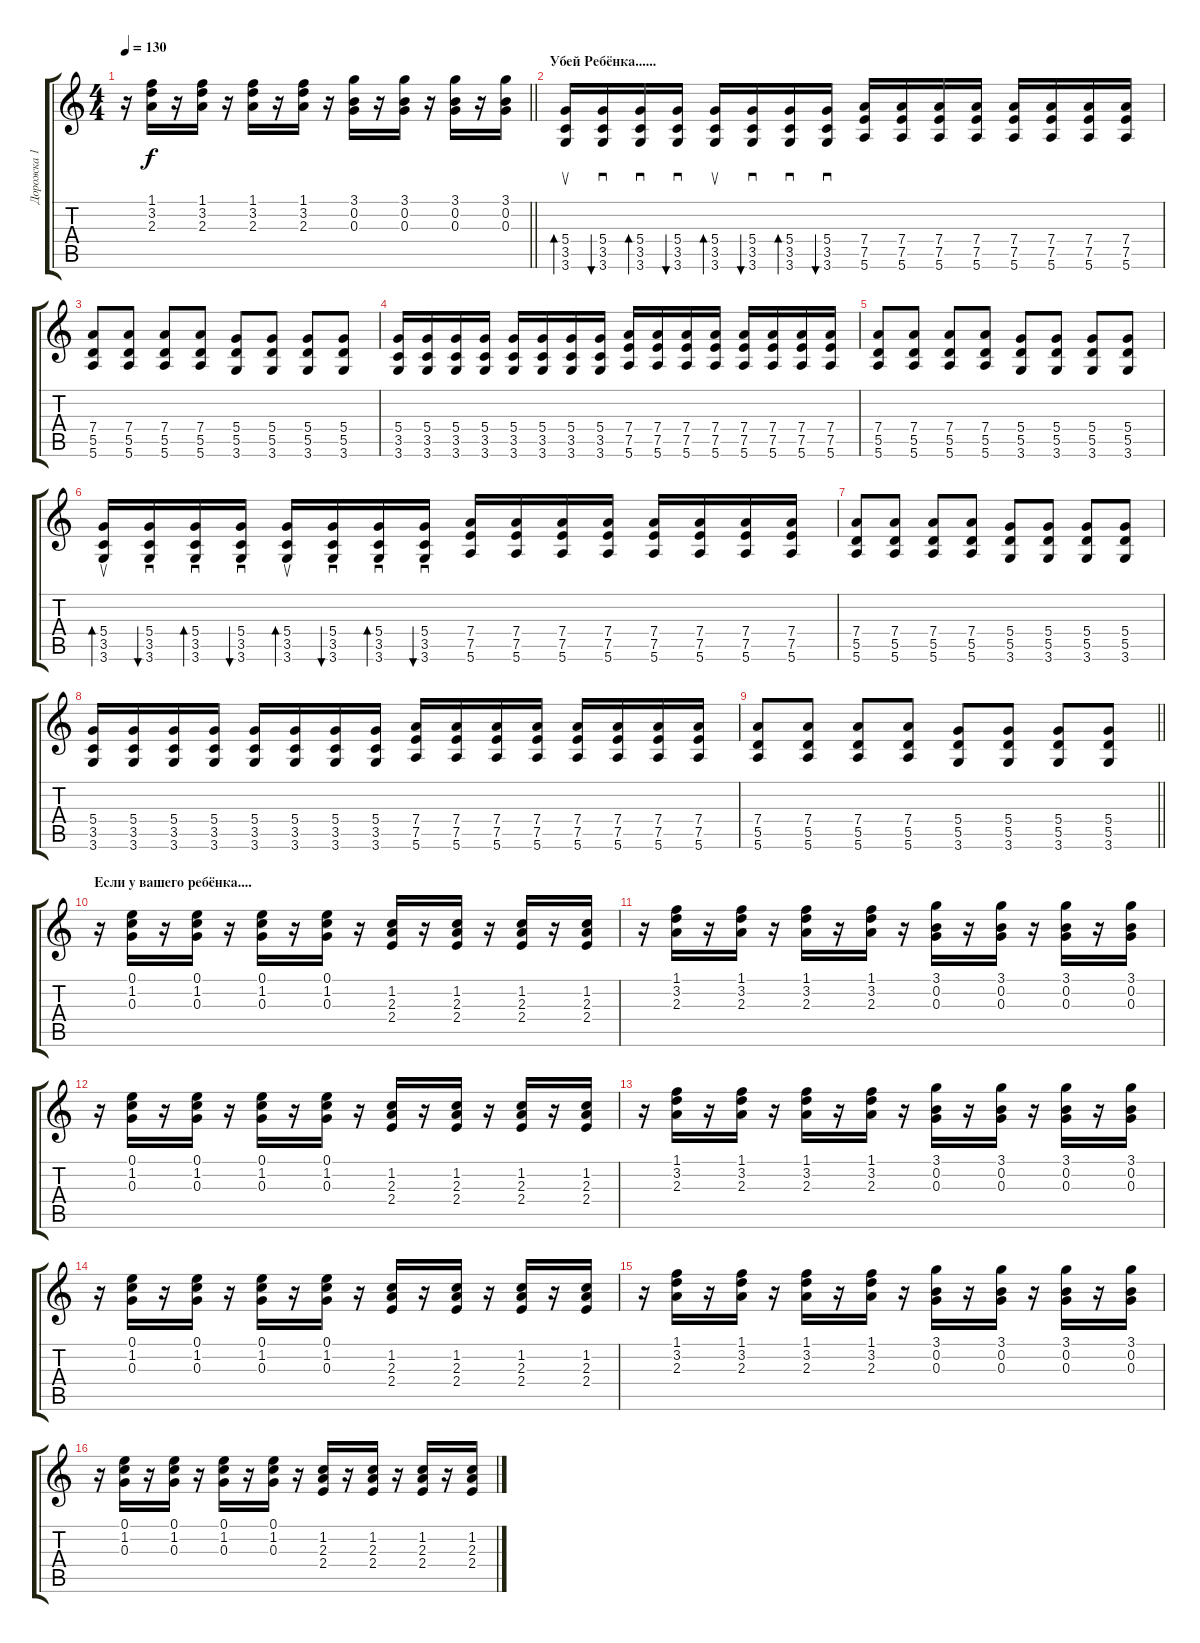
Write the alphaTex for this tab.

\track ("Дорожка 1" "Дорожка 1") {instrument distortionguitar}
\staff {score tabs}
\tuning (E4 B3 G3 D3 A2 E2) {hide}
\ts (4 4)
\tempo 130
\clef g2
\barLineRight lightlight
\ks c
r.16{dy f} (1.1 3.2 2.3).16 r.16 (1.1 3.2 2.3).16 r.16 (1.1 3.2 2.3).16 r.16 (1.1 3.2 2.3).16 r.16 (3.1 0.2 0.3).16 r.16 (3.1 0.2 0.3).16 r.16 (3.1 0.2 0.3).16 r.16 (3.1 0.2 0.3).16 |
\section ("" "Убей Ребёнка......")
(5.4 3.5 3.6).16{su bd 60} (5.4 3.5 3.6).16{sd bu 60} (5.4 3.5 3.6).16{sd bd 60} (5.4 3.5 3.6).16{sd bu 60} (5.4 3.5 3.6).16{su bd 60} (5.4 3.5 3.6).16{sd bu 60} (5.4 3.5 3.6).16{sd bd 60} (5.4 3.5 3.6).16{sd bu 60} (7.4 7.5 5.6).16 (7.4 7.5 5.6).16 (7.4 7.5 5.6).16 (7.4 7.5 5.6).16 (7.4 7.5 5.6).16 (7.4 7.5 5.6).16 (7.4 7.5 5.6).16 (7.4 7.5 5.6).16 |
(7.4 5.5 5.6).8 (7.4 5.5 5.6).8 (7.4 5.5 5.6).8 (7.4 5.5 5.6).8 (5.4 5.5 3.6).8 (5.4 5.5 3.6).8 (5.4 5.5 3.6).8 (5.4 5.5 3.6).8 |
(5.4 3.5 3.6).16 (5.4 3.5 3.6).16 (5.4 3.5 3.6).16 (5.4 3.5 3.6).16 (5.4 3.5 3.6).16 (5.4 3.5 3.6).16 (5.4 3.5 3.6).16 (5.4 3.5 3.6).16 (7.4 7.5 5.6).16 (7.4 7.5 5.6).16 (7.4 7.5 5.6).16 (7.4 7.5 5.6).16 (7.4 7.5 5.6).16 (7.4 7.5 5.6).16 (7.4 7.5 5.6).16 (7.4 7.5 5.6).16 |
(7.4 5.5 5.6).8 (7.4 5.5 5.6).8 (7.4 5.5 5.6).8 (7.4 5.5 5.6).8 (5.4 5.5 3.6).8 (5.4 5.5 3.6).8 (5.4 5.5 3.6).8 (5.4 5.5 3.6).8 |
(5.4 3.5 3.6).16{su bd 60} (5.4 3.5 3.6).16{sd bu 60} (5.4 3.5 3.6).16{sd bd 60} (5.4 3.5 3.6).16{sd bu 60} (5.4 3.5 3.6).16{su bd 60} (5.4 3.5 3.6).16{sd bu 60} (5.4 3.5 3.6).16{sd bd 60} (5.4 3.5 3.6).16{sd bu 60} (7.4 7.5 5.6).16 (7.4 7.5 5.6).16 (7.4 7.5 5.6).16 (7.4 7.5 5.6).16 (7.4 7.5 5.6).16 (7.4 7.5 5.6).16 (7.4 7.5 5.6).16 (7.4 7.5 5.6).16 |
(7.4 5.5 5.6).8 (7.4 5.5 5.6).8 (7.4 5.5 5.6).8 (7.4 5.5 5.6).8 (5.4 5.5 3.6).8 (5.4 5.5 3.6).8 (5.4 5.5 3.6).8 (5.4 5.5 3.6).8 |
(5.4 3.5 3.6).16 (5.4 3.5 3.6).16 (5.4 3.5 3.6).16 (5.4 3.5 3.6).16 (5.4 3.5 3.6).16 (5.4 3.5 3.6).16 (5.4 3.5 3.6).16 (5.4 3.5 3.6).16 (7.4 7.5 5.6).16 (7.4 7.5 5.6).16 (7.4 7.5 5.6).16 (7.4 7.5 5.6).16 (7.4 7.5 5.6).16 (7.4 7.5 5.6).16 (7.4 7.5 5.6).16 (7.4 7.5 5.6).16 |
\barLineRight lightlight
(7.4 5.5 5.6).8 (7.4 5.5 5.6).8 (7.4 5.5 5.6).8 (7.4 5.5 5.6).8 (5.4 5.5 3.6).8 (5.4 5.5 3.6).8 (5.4 5.5 3.6).8 (5.4 5.5 3.6).8 |
\section ("" "Если у вашего ребёнка....")
r.16 (0.1 1.2 0.3).16 r.16 (0.1 1.2 0.3).16 r.16 (0.1 1.2 0.3).16 r.16 (0.1 1.2 0.3).16 r.16 (1.2 2.3 2.4).16 r.16 (1.2 2.3 2.4).16 r.16 (1.2 2.3 2.4).16 r.16 (1.2 2.3 2.4).16 |
r.16 (1.1 3.2 2.3).16 r.16 (1.1 3.2 2.3).16 r.16 (1.1 3.2 2.3).16 r.16 (1.1 3.2 2.3).16 r.16 (3.1 0.2 0.3).16 r.16 (3.1 0.2 0.3).16 r.16 (3.1 0.2 0.3).16 r.16 (3.1 0.2 0.3).16 |
r.16 (0.1 1.2 0.3).16 r.16 (0.1 1.2 0.3).16 r.16 (0.1 1.2 0.3).16 r.16 (0.1 1.2 0.3).16 r.16 (1.2 2.3 2.4).16 r.16 (1.2 2.3 2.4).16 r.16 (1.2 2.3 2.4).16 r.16 (1.2 2.3 2.4).16 |
r.16 (1.1 3.2 2.3).16 r.16 (1.1 3.2 2.3).16 r.16 (1.1 3.2 2.3).16 r.16 (1.1 3.2 2.3).16 r.16 (3.1 0.2 0.3).16 r.16 (3.1 0.2 0.3).16 r.16 (3.1 0.2 0.3).16 r.16 (3.1 0.2 0.3).16 |
r.16 (0.1 1.2 0.3).16 r.16 (0.1 1.2 0.3).16 r.16 (0.1 1.2 0.3).16 r.16 (0.1 1.2 0.3).16 r.16 (1.2 2.3 2.4).16 r.16 (1.2 2.3 2.4).16 r.16 (1.2 2.3 2.4).16 r.16 (1.2 2.3 2.4).16 |
r.16 (1.1 3.2 2.3).16 r.16 (1.1 3.2 2.3).16 r.16 (1.1 3.2 2.3).16 r.16 (1.1 3.2 2.3).16 r.16 (3.1 0.2 0.3).16 r.16 (3.1 0.2 0.3).16 r.16 (3.1 0.2 0.3).16 r.16 (3.1 0.2 0.3).16 |
r.16 (0.1 1.2 0.3).16 r.16 (0.1 1.2 0.3).16 r.16 (0.1 1.2 0.3).16 r.16 (0.1 1.2 0.3).16 r.16 (1.2 2.3 2.4).16 r.16 (1.2 2.3 2.4).16 r.16 (1.2 2.3 2.4).16 r.16 (1.2 2.3 2.4).16
